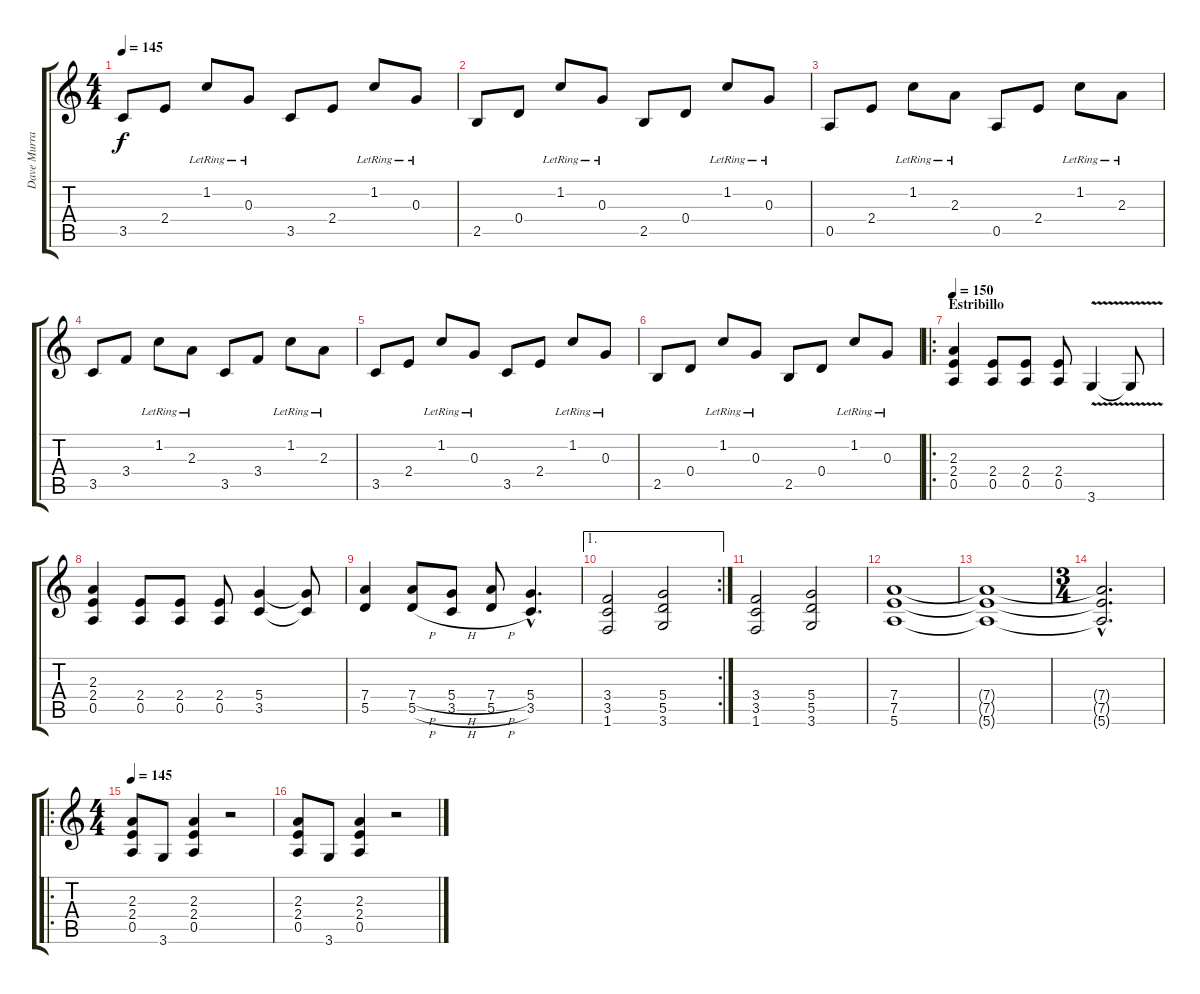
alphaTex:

\track ("Dave Murray" "Dave Murra") {instrument distortionguitar}
\staff {score tabs}
\tuning (E4 B3 G3 D3 A2 E2) {hide}
\ts (4 4)
\tempo 145
\clef g2
\ks c
3.5.8{dy f} 2.4.8 1.2{lr}.8 0.3{lr}.8 3.5.8 2.4.8 1.2{lr}.8 0.3{lr}.8 |
2.5.8 0.4.8 1.2{lr}.8 0.3{lr}.8 2.5.8 0.4.8 1.2{lr}.8 0.3{lr}.8 |
0.5.8 2.4.8 1.2{lr}.8 2.3{lr}.8 0.5.8 2.4.8 1.2{lr}.8 2.3{lr}.8 |
3.5.8 3.4.8 1.2{lr}.8 2.3{lr}.8 3.5.8 3.4.8 1.2{lr}.8 2.3{lr}.8 |
3.5.8 2.4.8 1.2{lr}.8 0.3{lr}.8 3.5.8 2.4.8 1.2{lr}.8 0.3{lr}.8 |
2.5.8 0.4.8 1.2{lr}.8 0.3{lr}.8 2.5.8 0.4.8 1.2{lr}.8 0.3{lr}.8 |
\ro
\section ("" "Estribillo")
\tempo 150
(2.3 2.4 0.5).4{instrument distortionguitar} (2.4 0.5).8 (2.4 0.5).8 (2.4 0.5).8 3.6{v}.4 3.6{t}.8 |
(2.3 2.4 0.5).4 (2.4 0.5).8 (2.4 0.5).8 (2.4 0.5).8 (5.4 3.5).4 (5.4{t} 3.5{t}).8 |
(7.4 5.5).4 (7.4{h} 5.5{h}).8 (5.4{h} 3.5{h}).8 (7.4{h} 5.5{h}).8 (5.4{hac} 3.5{hac}).4{d} |
\ae 1
\rc 2
(3.4 3.5 1.6).2 (5.4 5.5 3.6).2 |
(3.4 3.5 1.6).2 (5.4 5.5 3.6).2 |
(7.4 7.5 5.6).1 |
(7.4{t} 7.5{t} 5.6{t}).1 |
\ts (3 4)
(7.4{hac t} 7.5{hac t} 5.6{hac t}).2{d} |
\ro
\ts (4 4)
\tempo 145
(2.3 2.4 0.5).8 3.6.8 (2.3 2.4 0.5).4 r.2 |
(2.3 2.4 0.5).8 3.6.8 (2.3 2.4 0.5).4 r.2
